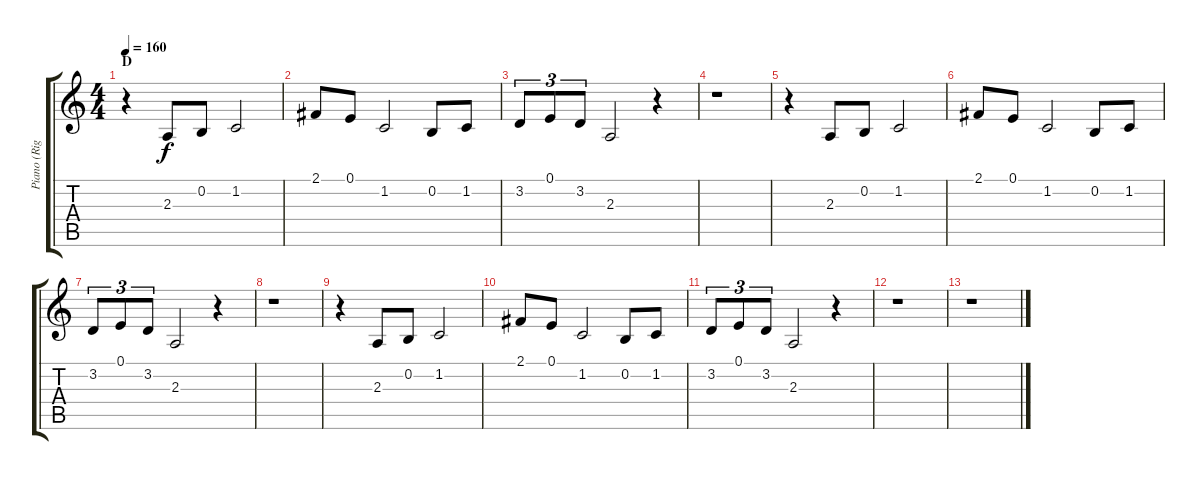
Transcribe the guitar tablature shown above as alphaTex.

\track ("Piano (Right Hand)" "Piano (Rig") {instrument electricgrandpiano}
\staff {score tabs}
\tuning (E4 B3 G3 D3 A2 E2) {hide}
\ts (4 4)
\section ("" "D")
\tempo 160
\clef g2
\ks c
r.4{dy f} 2.3.8 0.2.8 1.2.2 |
2.1.8 0.1.8 1.2.2 0.2.8 1.2.8 |
3.2.8{tu (3 2)} 0.1.8{tu (3 2)} 3.2.8{tu (3 2)} 2.3.2 r.4 |
r.1 |
r.4 2.3.8 0.2.8 1.2.2 |
2.1.8 0.1.8 1.2.2 0.2.8 1.2.8 |
3.2.8{tu (3 2)} 0.1.8{tu (3 2)} 3.2.8{tu (3 2)} 2.3.2 r.4 |
r.1{volume 0} |
r.4 2.3.8 0.2.8 1.2.2 |
2.1.8 0.1.8 1.2.2 0.2.8 1.2.8 |
3.2.8{tu (3 2)} 0.1.8{tu (3 2)} 3.2.8{tu (3 2)} 2.3.2 r.4 |
r.1 |
r.1
